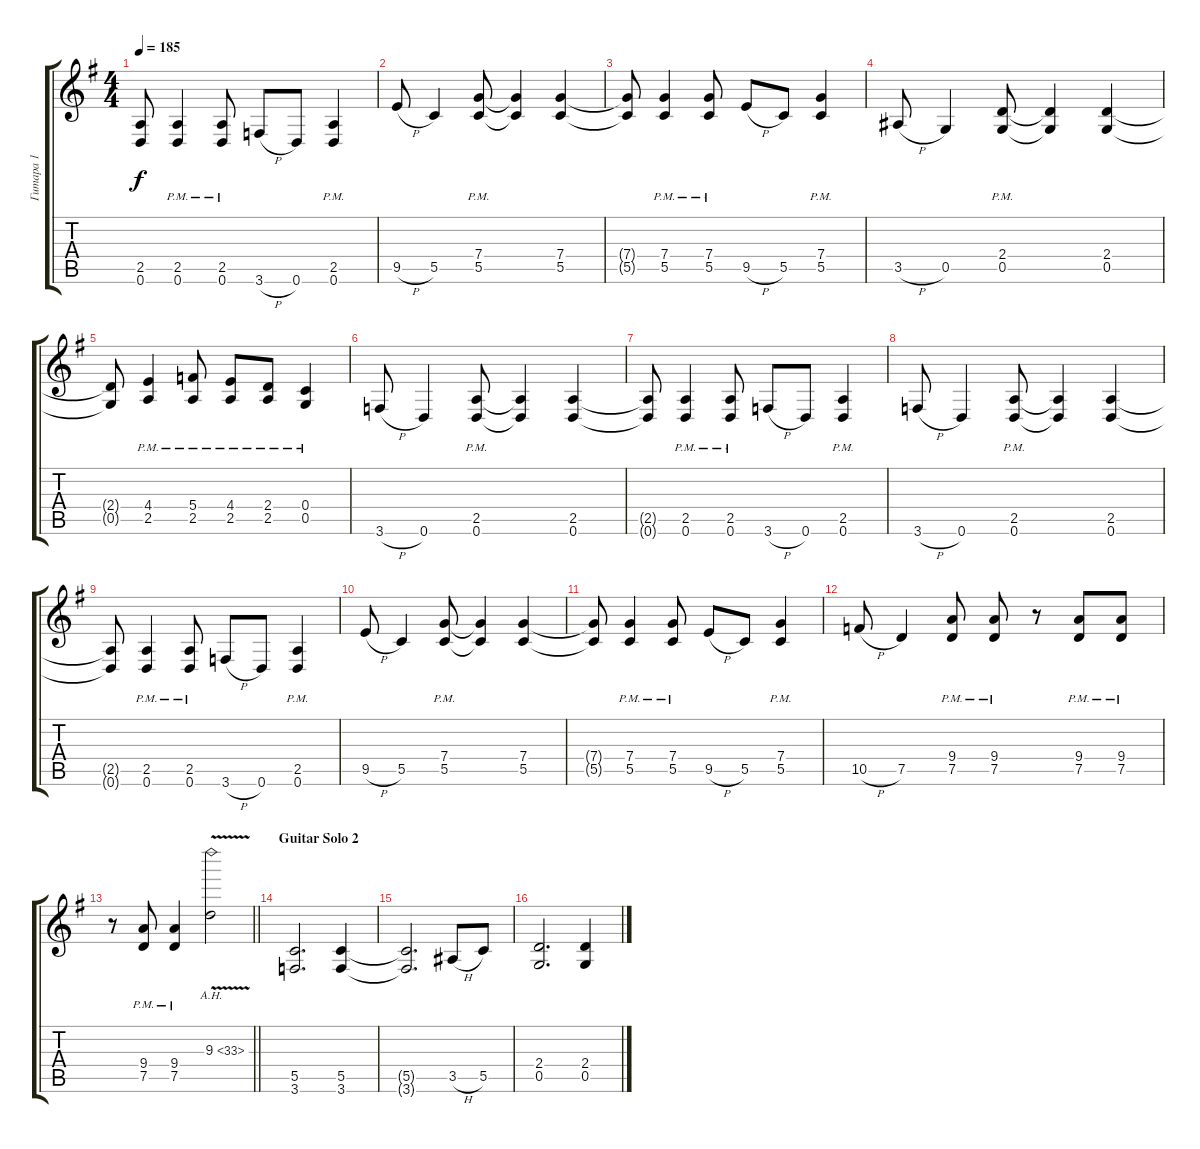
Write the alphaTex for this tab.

\track ("Гитара 1" "Гитара 1") {instrument distortionguitar}
\staff {score tabs}
\tuning (D4 A3 F3 C3 G2 D2) {hide}
\ts (4 4)
\tempo 185
\clef g2
\ks eminor
(2.5{t} 0.6{t}).8{dy f} (2.5{pm} 0.6{pm}).4 (2.5{pm} 0.6{pm}).8 3.6{h}.8 0.6.8 (2.5{pm} 0.6{pm}).4 |
9.5{h}.8 5.5.4 (7.4{pm} 5.5{pm}).8 (7.4{t} 5.5{t}).4 (7.4 5.5).4 |
(7.4{t} 5.5{t}).8 (7.4{pm} 5.5{pm}).4 (7.4{pm} 5.5{pm}).8 9.5{h}.8 5.5.8 (7.4{pm} 5.5{pm}).4 |
3.5{h}.8 0.5.4 (2.4{pm} 0.5{pm}).8 (2.4{t} 0.5{t}).4 (2.4 0.5).4 |
(2.4{t} 0.5{t}).8 (4.4{pm} 2.5{pm}).4 (5.4{pm} 2.5{pm}).8 (4.4{pm} 2.5{pm}).8 (2.4{pm} 2.5{pm}).8 (0.4{pm} 0.5{pm}).4 |
3.6{h}.8 0.6.4 (2.5{pm} 0.6{pm}).8 (2.5{t} 0.6{t}).4 (2.5 0.6).4 |
(2.5{t} 0.6{t}).8 (2.5{pm} 0.6{pm}).4 (2.5{pm} 0.6{pm}).8 3.6{h}.8 0.6.8 (2.5{pm} 0.6{pm}).4 |
3.6{h}.8 0.6.4 (2.5{pm} 0.6{pm}).8 (2.5{t} 0.6{t}).4 (2.5 0.6).4 |
(2.5{t} 0.6{t}).8 (2.5{pm} 0.6{pm}).4 (2.5{pm} 0.6{pm}).8 3.6{h}.8 0.6.8 (2.5{pm} 0.6{pm}).4 |
9.5{h}.8 5.5.4 (7.4{pm} 5.5{pm}).8 (7.4{t} 5.5{t}).4 (7.4 5.5).4 |
(7.4{t} 5.5{t}).8 (7.4{pm} 5.5{pm}).4 (7.4{pm} 5.5{pm}).8 9.5{h}.8 5.5.8 (7.4{pm} 5.5{pm}).4 |
10.5{h}.8 7.5.4 (9.4{pm} 7.5{pm}).8 (9.4{pm} 7.5{pm}).8 r.8 (9.4{pm} 7.5{pm}).8 (9.4{pm} 7.5{pm}).8 |
\barLineRight lightlight
r.8 (9.4{pm} 7.5{pm}).8 (9.4{pm} 7.5{pm}).4 9.3{ah 24 v}.2 |
\section ("" "Guitar Solo 2")
(5.5 3.6).2{d} (5.5 3.6).4 |
(5.5{t} 3.6{t}).2{d} 3.5{h}.8 5.5.8 |
(2.4 0.5).2{d} (2.4 0.5).4
